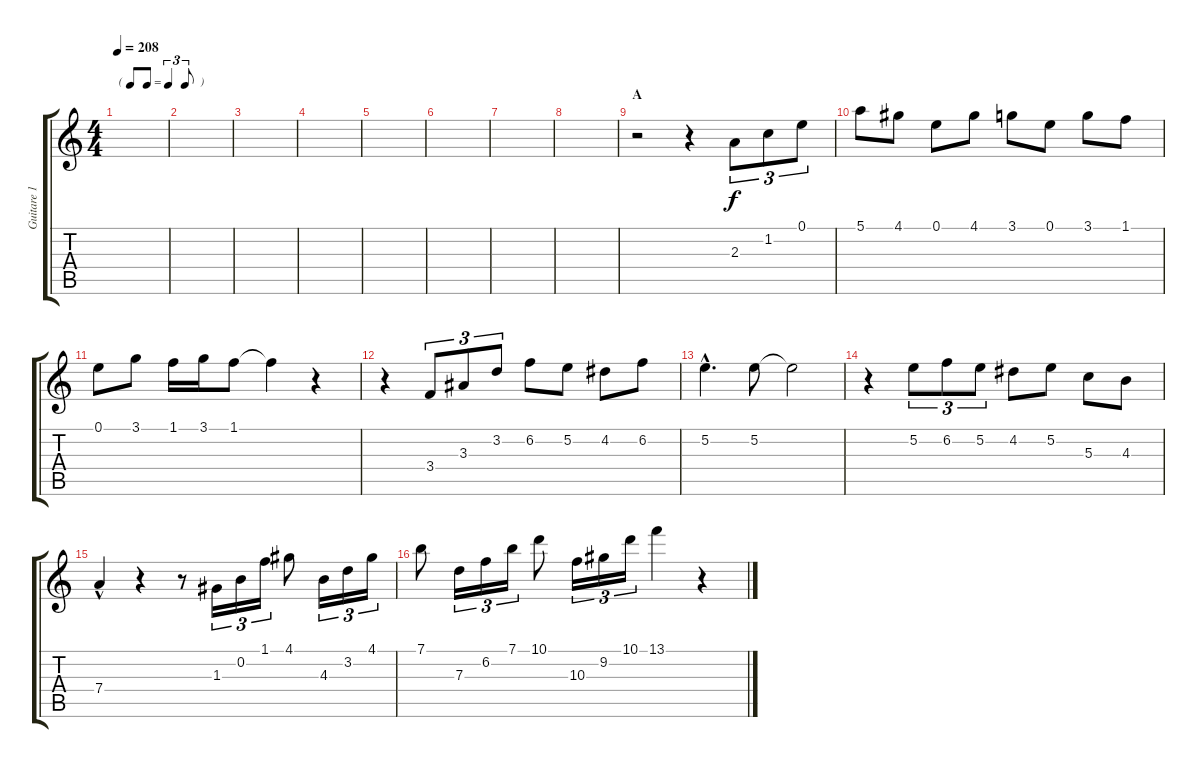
\track ("Guitare 1" "Guitare 1") {instrument acousticguitarsteel}
\staff {score tabs}
\tuning (E4 B3 G3 D3 A2 E2) {hide}
\ts (4 4)
\tf triplet8th
\tempo 208
\clef g2
\ks c
|
|
|
|
|
|
|
|
\section ("" "A")
r.2 r.4 2.3.8{tu (3 2)} 1.2.8{tu (3 2)} 0.1.8{tu (3 2)} |
5.1.8 4.1.8 0.1.8 4.1.8 3.1.8 0.1.8 3.1.8 1.1.8 |
0.1.8 3.1.8 1.1.16 3.1.16 1.1.8 1.1{t}.4 r.4 |
r.4 3.4.8{tu (3 2)} 3.3.8{tu (3 2)} 3.2.8{tu (3 2)} 6.2.8 5.2.8 4.2.8 6.2.8 |
5.2{hac}.4{d} 5.2.8 5.2{t}.2 |
r.4 5.2.8{tu (3 2)} 6.2.8{tu (3 2)} 5.2.8{tu (3 2)} 4.2.8 5.2.8 5.3.8 4.3.8 |
7.4{hac}.4 r.4 r.8 1.3.16{tu (3 2)} 0.2.16{tu (3 2)} 1.1.16{tu (3 2)} 4.1.8 4.3.16{tu (3 2)} 3.2.16{tu (3 2)} 4.1.16{tu (3 2)} |
7.1.8 7.3.16{tu (3 2)} 6.2.16{tu (3 2)} 7.1.16{tu (3 2)} 10.1.8 10.3.16{tu (3 2)} 9.2.16{tu (3 2)} 10.1.16{tu (3 2)} 13.1.4 r.4
